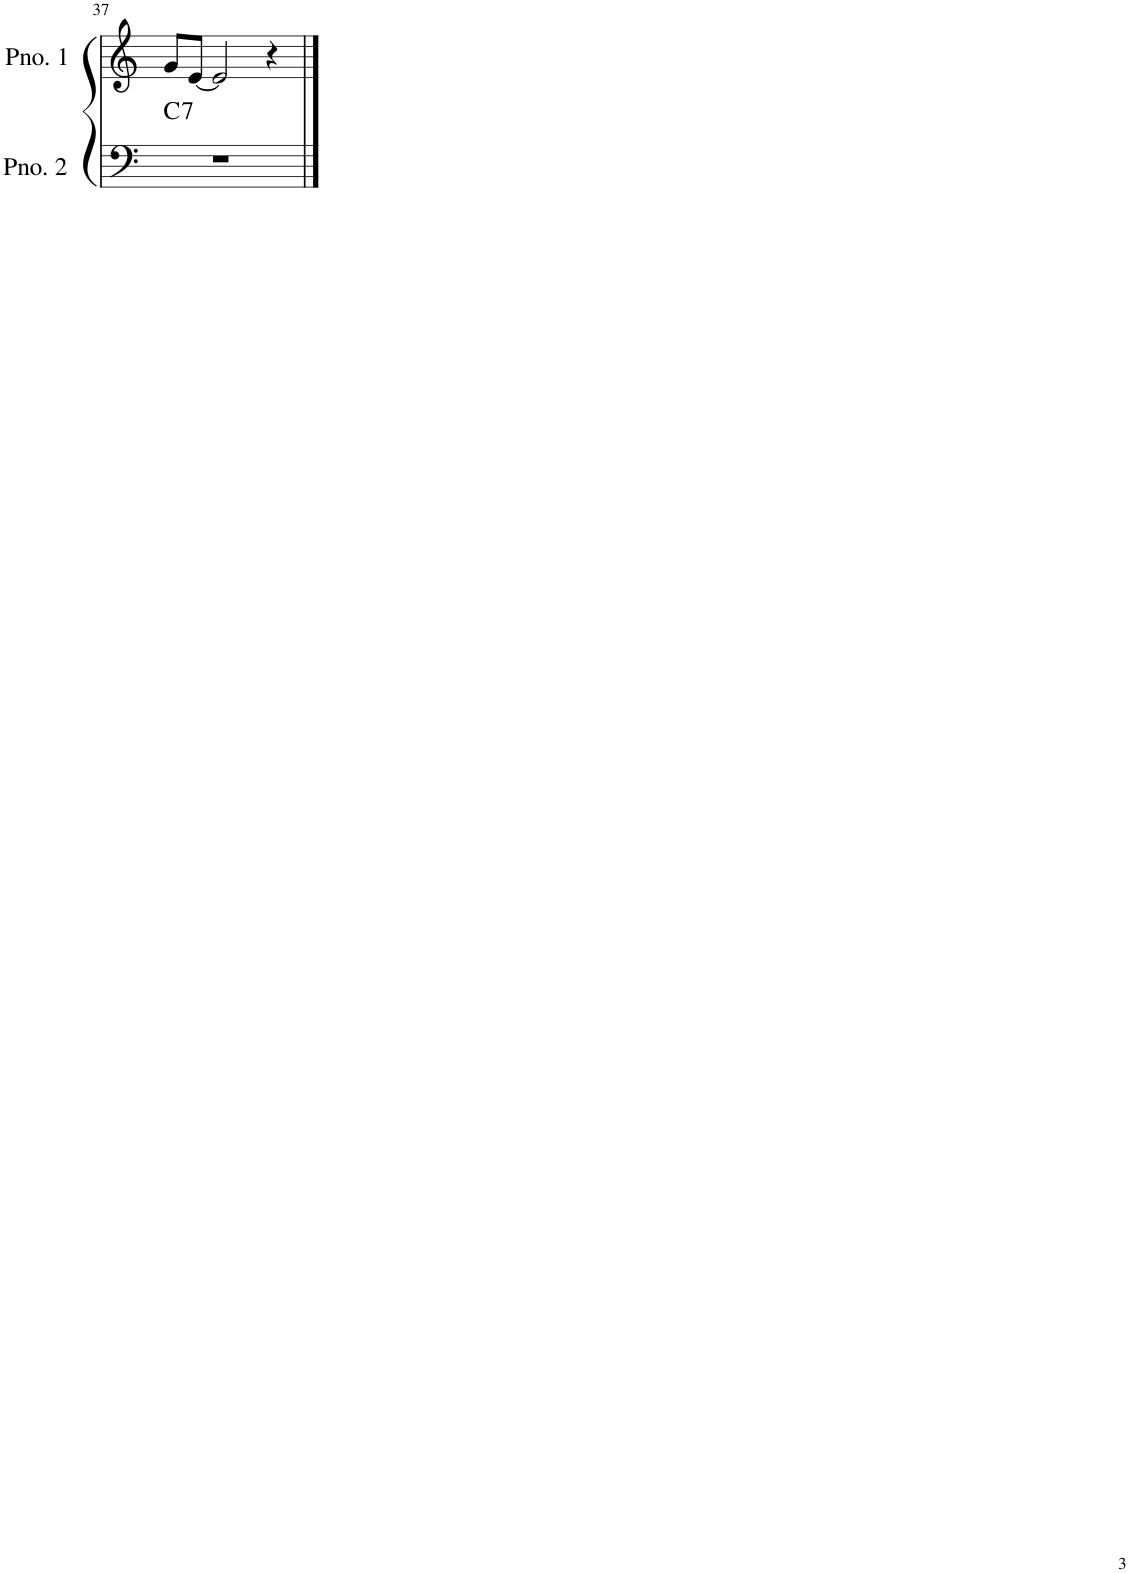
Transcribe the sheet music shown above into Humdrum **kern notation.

**kern	**harte	**kern
*part2	*part2	*part1
*staff2	*	*staff1
*I"ピアノ 2	*	*I"ピアノ 1
!!LO:PB:g=z
*clefF4	*	*clefG2
*k[]	*	*k[]
*M4/4	*	*M4/4
=37	=37	=37
!	!LO:H:kt=7	!
1r	C:7	8g/L
.	.	[8e/J
.	.	2e/]
.	.	4r
==	==	==
*-	*-	*-
